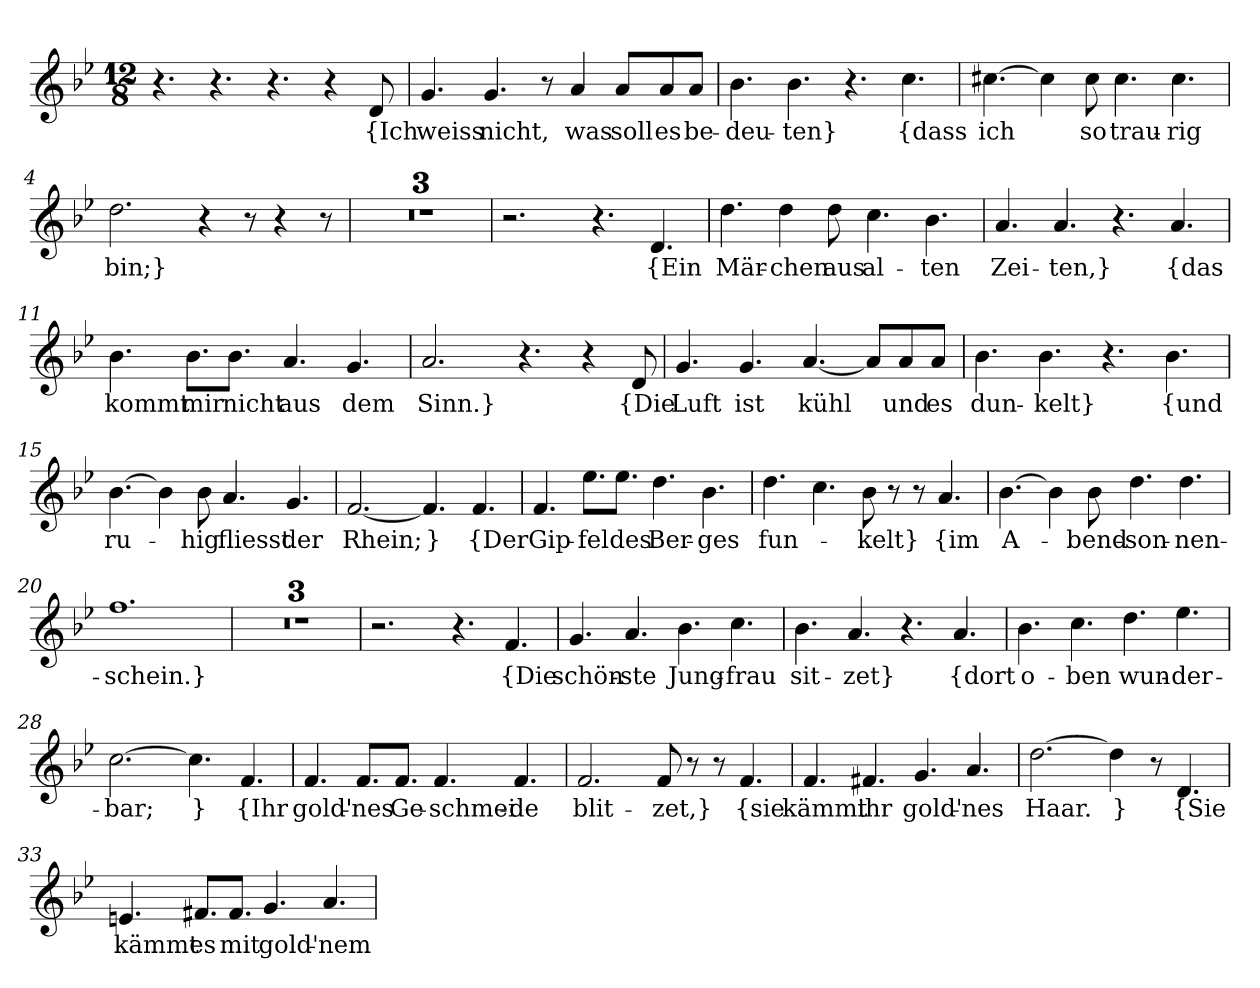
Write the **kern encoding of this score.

**kern	**text
*part1	*part1
*staff1	*staff1
*clefG2	*
*k[b-e-]	*
*M12/8	*
=	=
4.r	.
4.r	.
4.r	.
4r	.
8d	{Ich
=1	=1
4.g	weiss
4.g	nicht,
8r	.
4a	was
8a/L	soll
8a/	es
8a/J	be-
=2	=2
4.b-	-deu-
4.b-	-ten}
4.r	.
4.cc	{dass
=3	=3
[4.cc#X	ich
4cc#]	.
8cc#	so
4.cc#	trau-
4.cc#	-rig
=4	=4
2.dd	bin;}
4r	.
8r	.
4r	.
8r	.
=5	=5
1.r	.
=6	=6
1.r	.
=7	=7
1.r	.
=8	=8
2.r	.
4.r	.
4.d	{Ein
=9	=9
4.dd	Mär-
4dd	-chen
8dd	aus
4.cc	al-
4.b-	-ten
=10	=10
4.a	Zei-
4.a	-ten,}
4.r	.
4.a	{das
=11	=11
4.b-	kommt
8.b-\L	mir
8.b-\J	nicht
4.a	aus
4.g	dem
=12	=12
2.a	Sinn.}
4.r	.
4r	.
8d	{Die
=13	=13
4.g	Luft
4.g	ist
[4.a	kühl
8a/L]	.
8a/	und
8a/J	es
=14	=14
4.b-	dun-
4.b-	-kelt}
4.r	.
4.b-	{und
=15	=15
[4.b-	ru-
4b-]	.
8b-	-hig
4.a	fliesst
4.g	der
=16	=16
[2.f	Rhein;
4.f]	}
4.f	{Der
=17	=17
4.f	Gip-
8.ee-\L	-fel
8.ee-\J	des
4.dd	Ber-
4.b-	-ges
=18	=18
4.dd	fun-
4.cc	.
8b-	-kelt}
8r	.
8r	.
4.a	{im
=19	=19
[4.b-	A-
4b-]	.
8b-	-bend-
4.dd	-son-
4.dd	-nen-
=20	=20
1.ff	-schein.}
=21	=21
1.r	.
=22	=22
1.r	.
=23	=23
1.r	.
=24	=24
2.r	.
4.r	.
4.f	{Die
=25	=25
4.g	schön-
4.a	-ste
4.b-	Jung-
4.cc	-frau
=26	=26
4.b-	sit-
4.a	-zet}
4.r	.
4.a	{dort
=27	=27
4.b-	o-
4.cc	-ben
4.dd	wun-
4.ee-	-der-
=28	=28
[2.cc	-bar;
4.cc]	}
4.f	{Ihr
=29	=29
4.f	gold'-
8.f/L	-nes
8.f/J	Ge-
4.f	-schmei-
4.f	-de
=30	=30
2.f	blit-
8f	-zet,}
8r	.
8r	.
4.f	{sie
=31	=31
4.f	kämmt
4.f#X	ihr
4.g	gold'-
4.a	-nes
=32	=32
[2.dd	Haar.
4dd]	}
8r	.
4.d	{Sie
=33	=33
4.en	kämmt
8.f#X/L	es
8.f#/J	mit
4.g	gold'-
4.a	-nem
=	=
*-	*-
